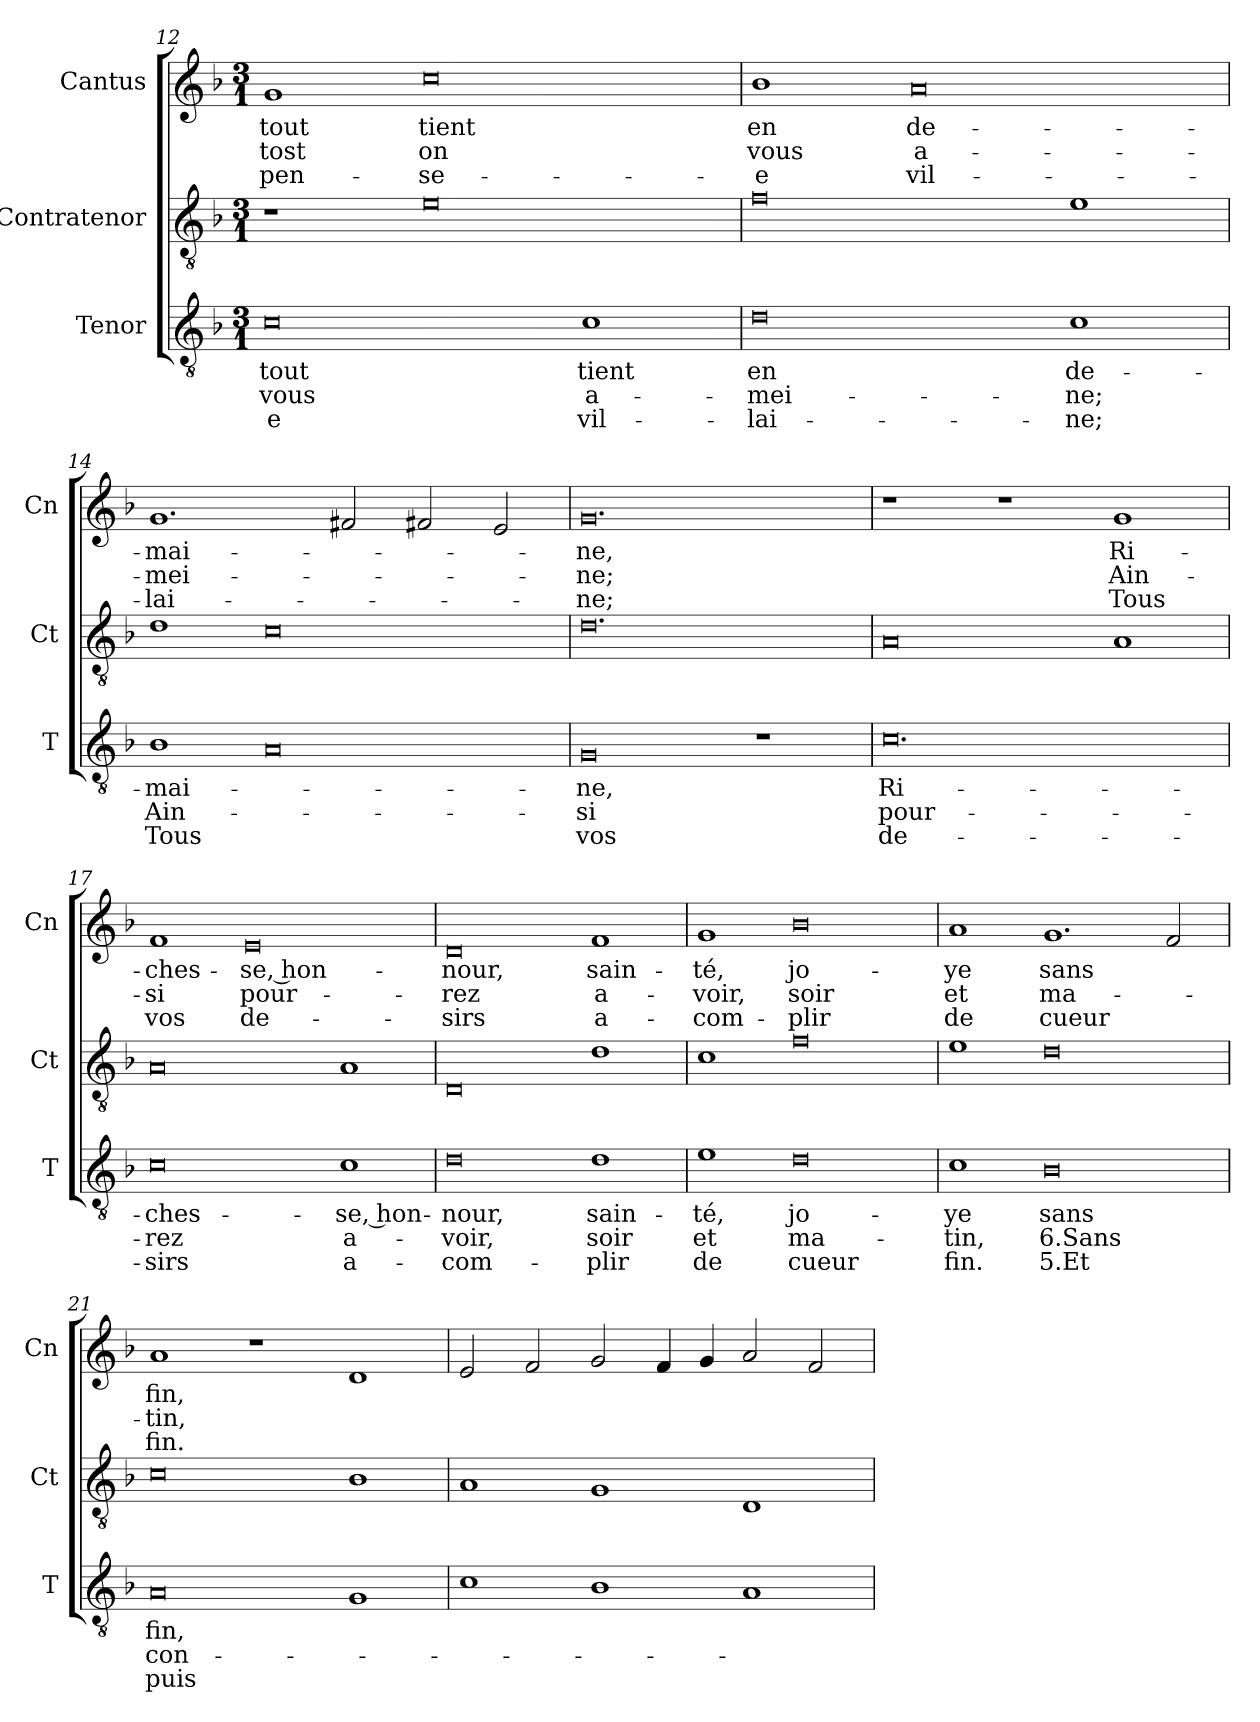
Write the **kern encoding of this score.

**kern	**text	**text	**text	**kern	**kern	**text	**text	**text
*part3	*part3	*part3	*part3	*part2	*part1	*part1	*part1	*part1
*staff3	*staff3	*staff3	*staff3	*staff2	*staff1	*staff1	*staff1	*staff1
*I"Tenor	*	*	*	*I"Contratenor	*I"Cantus	*	*	*
*I'T	*	*	*	*I'Ct	*I'Cn	*	*	*
*clefGv2	*	*	*	*clefGv2	*clefG2	*	*	*
*k[b-]	*	*	*	*k[b-]	*k[b-]	*	*	*
*M3/1	*	*	*	*M3/1	*M3/1	*	*	*
=12	=12	=12	=12	=12	=12	=12	=12	=12
0c	tout	vous	-e	1r	1g	tout	-tost	pen-
.	.	.	.	0e	0cc	tient	on	-se-
1c	tient	a-	vil-	.	.	.	.	.
=13	=13	=13	=13	=13	=13	=13	=13	=13
0d	en	-mei-	-lai-	0f	1b-	en	vous	-e
.	.	.	.	.	0a	de-	a-	vil-
1c	de-	-ne;	-ne;	1e	.	.	.	.
=14	=14	=14	=14	=14	=14	=14	=14	=14
1B-	-mai-	Ain-	Tous	1d	1.g	-mai-	-mei-	-lai-
0A	.	.	.	0c	.	.	.	.
.	.	.	.	.	2f#X/	.	.	.
.	.	.	.	.	2f#X/	.	.	.
.	.	.	.	.	2e/	.	.	.
=15	=15	=15	=15	=15	=15	=15	=15	=15
0G	-ne,	-si	vos	0.d	0.g	-ne,	-ne;	-ne;
1r	.	.	.	.	.	.	.	.
=16	=16	=16	=16	=16	=16	=16	=16	=16
0.c	Ri-	pour-	de-	0A	1r	.	.	.
.	.	.	.	.	1r	.	.	.
.	.	.	.	1A	1g	Ri-	Ain-	Tous
=17	=17	=17	=17	=17	=17	=17	=17	=17
0c	-ches-	-rez	-sirs	0A	1f	-ches-	-si	vos
.	.	.	.	.	0e	-se, hon-	pour-	de-
1c	-se, hon-	a-	a-	1A	.	.	.	.
=18	=18	=18	=18	=18	=18	=18	=18	=18
0d	-nour,	-voir,	-com-	0D	0d	-nour,	-rez	-sirs
1d	sain-	soir	-plir	1d	1f	sain-	a-	a-
=19	=19	=19	=19	=19	=19	=19	=19	=19
1e	-té,	et	de	1c	1g	-té,	-voir,	-com-
0d	jo-	ma-	cueur	0f	0b-	jo-	soir	-plir
=20	=20	=20	=20	=20	=20	=20	=20	=20
1c	-ye	-tin,	fin.	1e	1a	-ye	et	de
0B-	sans	6.Sans	5.Et	0d	1.g	sans	ma-	cueur
.	.	.	.	.	2f/	.	.	.
=21	=21	=21	=21	=21	=21	=21	=21	=21
0A	fin,	con-	puis	0c	1a	fin,	-tin,	fin.
.	.	.	.	.	1r	.	.	.
1G	.	.	.	1B-	1d	.	.	.
=22	=22	=22	=22	=22	=22	=22	=22	=22
1c	.	.	.	1A	2e/	.	.	.
.	.	.	.	.	2f/	.	.	.
1B-	.	.	.	1G	2g/	.	.	.
.	.	.	.	.	4f/	.	.	.
.	.	.	.	.	4g/	.	.	.
1A	.	.	.	1D	2a/	.	.	.
.	.	.	.	.	2f/	.	.	.
=	=	=	=	=	=	=	=	=
*-	*-	*-	*-	*-	*-	*-	*-	*-
